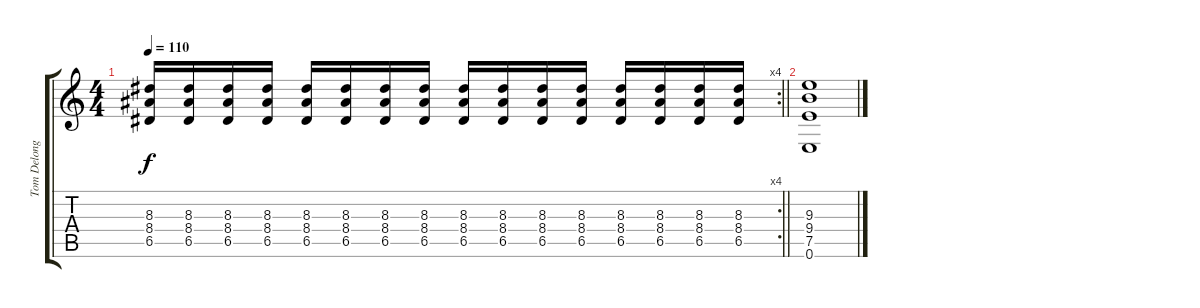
\track ("Tom Delonge (Distortion)" "Tom Delong") {instrument distortionguitar}
\staff {score tabs}
\tuning (E4 B3 G3 D3 A2 E2) {hide}
\rc 4
\ts (4 4)
\tempo 110
\clef g2
\barLineRight lightlight
\ks c
(8.3 8.4 6.5).16{dy f} (8.3 8.4 6.5).16 (8.3 8.4 6.5).16 (8.3 8.4 6.5).16 (8.3 8.4 6.5).16 (8.3 8.4 6.5).16 (8.3 8.4 6.5).16 (8.3 8.4 6.5).16 (8.3 8.4 6.5).16 (8.3 8.4 6.5).16 (8.3 8.4 6.5).16 (8.3 8.4 6.5).16 (8.3 8.4 6.5).16 (8.3 8.4 6.5).16 (8.3 8.4 6.5).16 (8.3 8.4 6.5).16 |
(9.3 9.4 7.5 0.6).1
